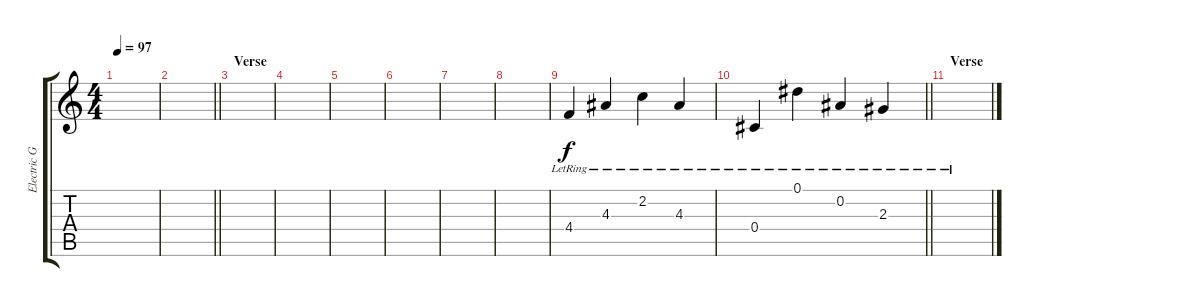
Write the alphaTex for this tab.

\track ("Electric Guitar" "Electric G") {instrument overdrivenguitar}
\staff {score tabs}
\tuning (Eb4 Bb3 Gb3 Db3 Ab2 Db2) {hide}
\ts (4 4)
\tempo 97
\clef g2
\ks c
|
\barLineRight lightlight
|
\section ("" "Verse")
|
|
|
|
|
|
4.4{lr}.4 4.3{lr}.4 2.2{lr}.4 4.3{lr}.4 |
\barLineRight lightlight
0.4{lr}.4 0.1{lr}.4 0.2{lr}.4 2.3{lr}.4 |
\section ("" "Verse")
